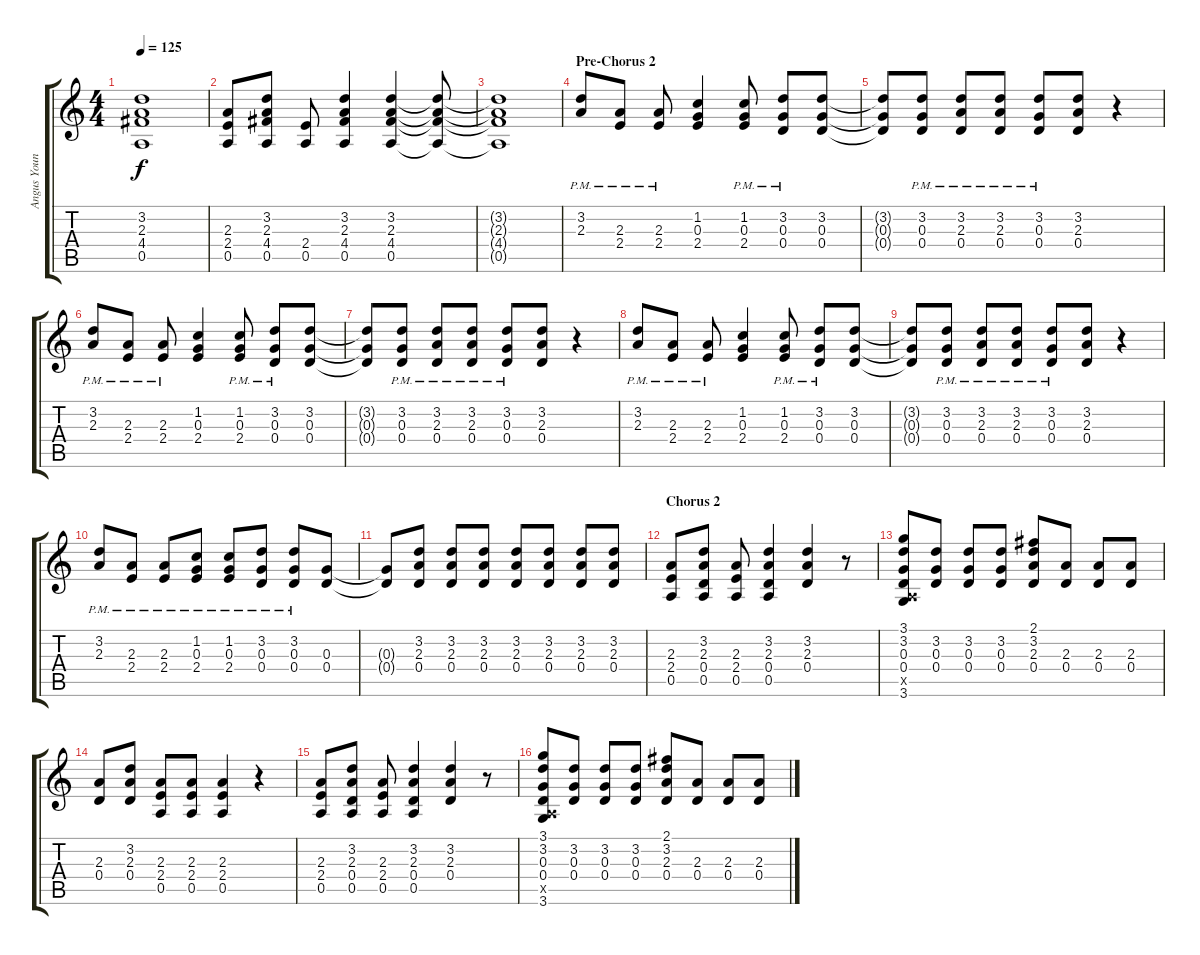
\track ("Angus Young" "Angus Youn") {instrument distortionguitar}
\staff {score tabs}
\tuning (E4 B3 G3 D3 A2 E2) {hide}
\ts (4 4)
\tempo 125
\clef g2
\ks c
(3.2{t} 2.3{t} 4.4{t} 0.5{t}).1{dy f} |
(2.3 2.4 0.5).8 (3.2 2.3 4.4 0.5).8 (2.4 0.5).8 (3.2 2.3 4.4 0.5).4 (3.2 2.3 4.4 0.5).4 (3.2{t} 2.3{t} 4.4{t} 0.5{t}).8 |
(3.2{t} 2.3{t} 4.4{t} 0.5{t}).1 |
\section ("" "Pre-Chorus 2")
(3.2 2.3{pm}).8 (2.3{pm} 2.4).8 (2.3{pm} 2.4).8 (1.2 0.3 2.4).4 (1.2 0.3{pm} 2.4).8 (3.2 0.3{pm} 0.4).8 (3.2 0.3 0.4).8 |
(3.2{t} 0.3{t} 0.4{t}).8 (3.2 0.3{pm} 0.4).8 (3.2 2.3{pm} 0.4).8 (3.2 2.3{pm} 0.4).8 (3.2 0.3{pm} 0.4).8 (3.2 2.3 0.4).8 r.4 |
(3.2 2.3{pm}).8 (2.3{pm} 2.4).8 (2.3{pm} 2.4).8 (1.2 0.3 2.4).4 (1.2 0.3{pm} 2.4).8 (3.2 0.3{pm} 0.4).8 (3.2 0.3 0.4).8 |
(3.2{t} 0.3{t} 0.4{t}).8 (3.2 0.3{pm} 0.4).8 (3.2 2.3{pm} 0.4).8 (3.2 2.3{pm} 0.4).8 (3.2 0.3{pm} 0.4).8 (3.2 2.3 0.4).8 r.4 |
(3.2 2.3{pm}).8 (2.3{pm} 2.4).8 (2.3{pm} 2.4).8 (1.2 0.3 2.4).4 (1.2 0.3{pm} 2.4).8 (3.2 0.3{pm} 0.4).8 (3.2 0.3 0.4).8 |
(3.2{t} 0.3{t} 0.4{t}).8 (3.2 0.3{pm} 0.4).8 (3.2 2.3{pm} 0.4).8 (3.2 2.3{pm} 0.4).8 (3.2 0.3{pm} 0.4).8 (3.2 2.3 0.4).8 r.4 |
(3.2 2.3{pm}).8 (2.3{pm} 2.4).8 (2.3{pm} 2.4).8 (1.2 0.3{pm} 2.4).8 (1.2 0.3{pm} 2.4).8 (3.2 0.3{pm} 0.4).8 (3.2 0.3{pm} 0.4).8 (0.3 0.4).8 |
(0.3{t} 0.4{t}).8 (3.2 2.3 0.4).8 (3.2 2.3 0.4).8 (3.2 2.3 0.4).8 (3.2 2.3 0.4).8 (3.2 2.3 0.4).8 (3.2 2.3 0.4).8 (3.2 2.3 0.4).8 |
\section ("" "Chorus 2")
(2.3 2.4 0.5).8 (3.2 2.3 0.4 0.5).8 (2.3 2.4 0.5).8 (3.2 2.3 0.4 0.5).4 (3.2 2.3 0.4).4 r.8 |
(3.1 3.2 0.3 0.4 0.5{x} 3.6).8 (3.2 0.3 0.4).8 (3.2 0.3 0.4).8 (3.2 0.3 0.4).8 (2.1 3.2 2.3 0.4).8 (2.3 0.4).8 (2.3 0.4).8 (2.3 0.4).8 |
(2.3 0.4).8 (3.2 2.3 0.4).8 (2.3 2.4 0.5).8 (2.3 2.4 0.5).8 (2.3 2.4 0.5).4 r.4 |
(2.3 2.4 0.5).8 (3.2 2.3 0.4 0.5).8 (2.3 2.4 0.5).8 (3.2 2.3 0.4 0.5).4 (3.2 2.3 0.4).4 r.8 |
(3.1 3.2 0.3 0.4 0.5{x} 3.6).8 (3.2 0.3 0.4).8 (3.2 0.3 0.4).8 (3.2 0.3 0.4).8 (2.1 3.2 2.3 0.4).8 (2.3 0.4).8 (2.3 0.4).8 (2.3 0.4).8
